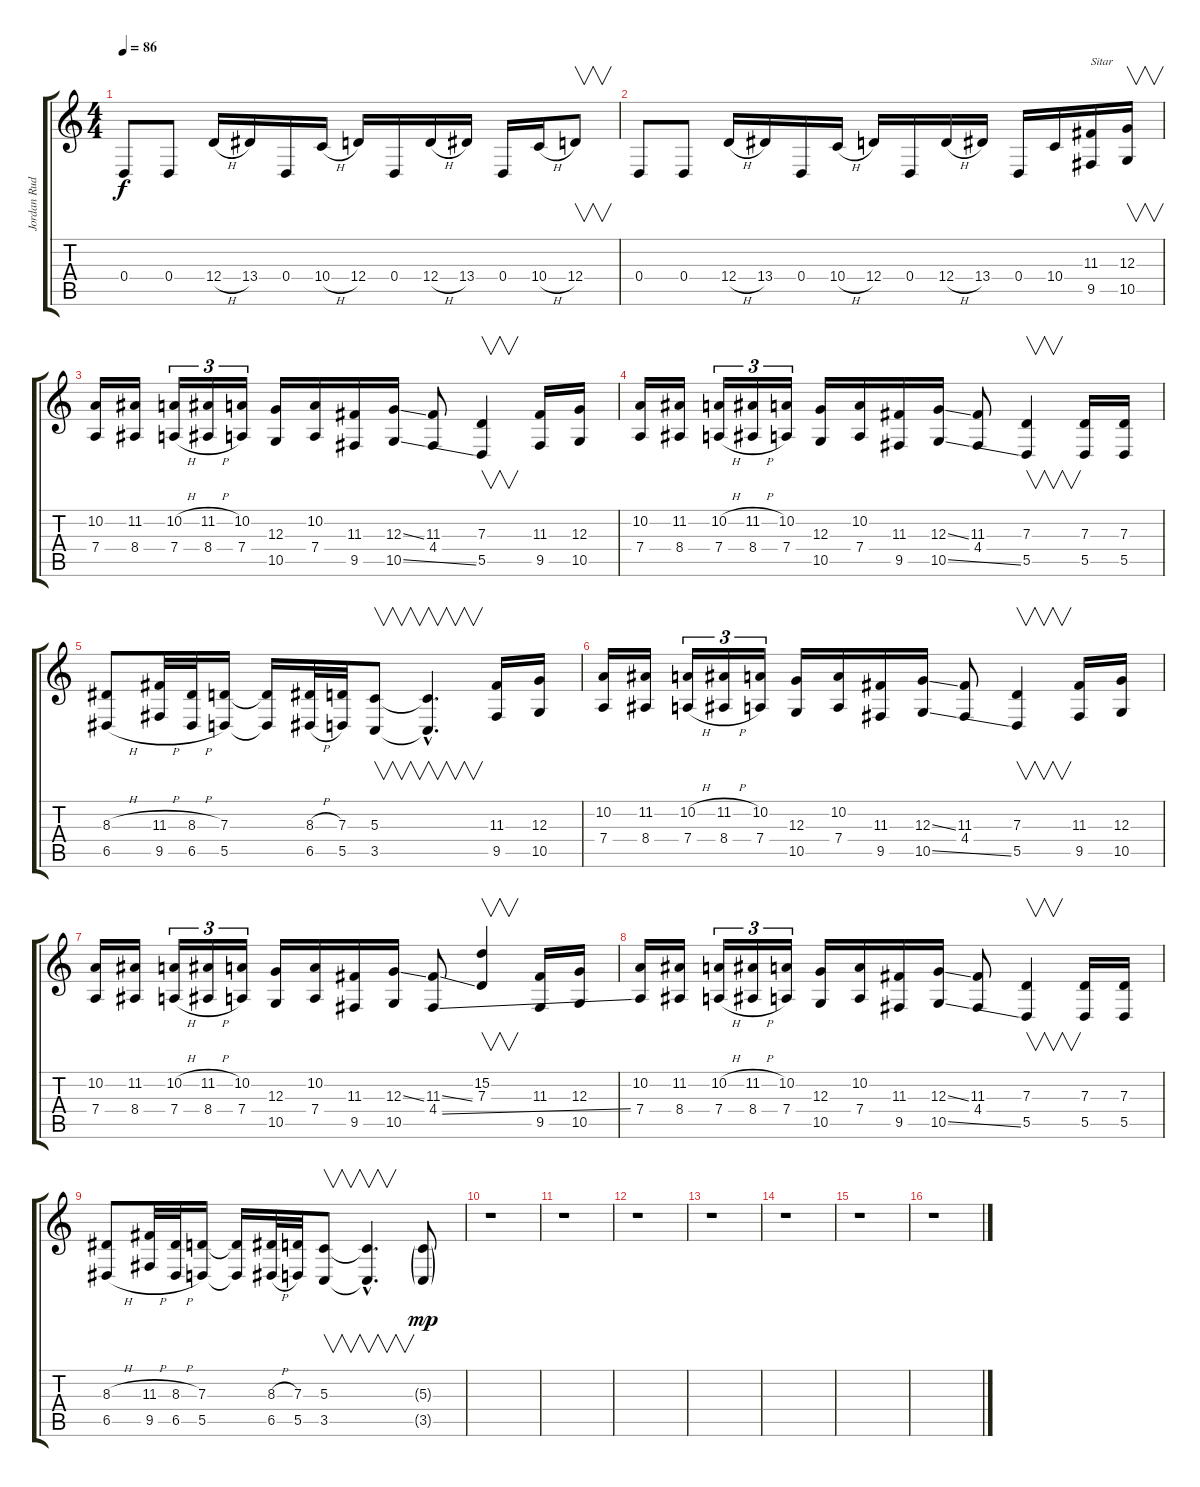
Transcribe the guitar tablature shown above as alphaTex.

\track ("Jordan Rudess - Keyboard" "Jordan Rud") {instrument stringensemble1}
\staff {score tabs}
\tuning (E4 B3 G3 D3 A2 E2) {hide}
\ts (4 4)
\tempo 86
\clef g2
\ks c
0.4.8{dy f} 0.4.8 12.4{h}.16 13.4.16 0.4.16 10.4{h}.16 12.4.16 0.4.16 12.4{h}.16 13.4.16 0.4.16 10.4{h}.16 12.4.8{v} |
0.4.8 0.4.8 12.4{h}.16 13.4.16 0.4.16 10.4{h}.16 12.4.16 0.4.16 12.4{h}.16 13.4.16 0.4.16 10.4.16 (11.3 9.5).16{txt "Sitar" instrument sitar} (12.3 10.5).16{v} |
(10.2 7.4).16 (11.2 8.4).16 (10.2{h} 7.4{h}).16{tu (3 2)} (11.2{h} 8.4{h}).16{tu (3 2)} (10.2 7.4).16{tu (3 2)} (12.3 10.5).16 (10.2 7.4).16 (11.3 9.5).16 (12.3{ss} 10.5{ss}).16 (11.3 4.4).8 (7.3 5.5).4{v} (11.3 9.5).16 (12.3 10.5).16 |
(10.2 7.4).16 (11.2 8.4).16 (10.2{h} 7.4{h}).16{tu (3 2)} (11.2{h} 8.4{h}).16{tu (3 2)} (10.2 7.4).16{tu (3 2)} (12.3 10.5).16 (10.2 7.4).16 (11.3 9.5).16 (12.3{ss} 10.5{ss}).16 (11.3 4.4).8 (7.3 5.5).4{v} (7.3 5.5).16 (7.3 5.5).16 |
(8.3{h} 6.5{h}).8 (11.3{h} 9.5{h}).32 (8.3{h} 6.5{h}).32 (7.3 5.5).16 (7.3{t} 5.5{t}).16 (8.3{h} 6.5{h}).32 (7.3 5.5).32 (5.3 3.5).8{v} (5.3{hac t} 3.5{hac t}).4{v d} (11.3 9.5).16 (12.3 10.5).16 |
(10.2 7.4).16 (11.2 8.4).16 (10.2{h} 7.4{h}).16{tu (3 2)} (11.2{h} 8.4{h}).16{tu (3 2)} (10.2 7.4).16{tu (3 2)} (12.3 10.5).16 (10.2 7.4).16 (11.3 9.5).16 (12.3{ss} 10.5{ss}).16 (11.3 4.4).8 (7.3 5.5).4{v} (11.3 9.5).16 (12.3 10.5).16 |
(10.2 7.4).16 (11.2 8.4).16 (10.2{h} 7.4{h}).16{tu (3 2)} (11.2{h} 8.4{h}).16{tu (3 2)} (10.2 7.4).16{tu (3 2)} (12.3 10.5).16 (10.2 7.4).16 (11.3 9.5).16 (12.3{ss} 10.5).16 (11.3{ss} 4.4{ss}).8 (15.2 7.3).4{v} (11.3 9.5).16 (12.3 10.5).16 |
(10.2 7.4).16 (11.2 8.4).16 (10.2{h} 7.4{h}).16{tu (3 2)} (11.2{h} 8.4{h}).16{tu (3 2)} (10.2 7.4).16{tu (3 2)} (12.3 10.5).16 (10.2 7.4).16 (11.3 9.5).16 (12.3{ss} 10.5{ss}).16 (11.3 4.4).8 (7.3 5.5).4{v} (7.3 5.5).16 (7.3 5.5).16 |
(8.3{h} 6.5{h}).8 (11.3{h} 9.5{h}).32 (8.3{h} 6.5{h}).32 (7.3 5.5).16 (7.3{t} 5.5{t}).16 (8.3{h} 6.5{h}).32 (7.3 5.5).32 (5.3 3.5).8{v} (5.3{hac t} 3.5{hac t}).4{v d} (5.3{g} 3.5{g}).8{dy mp} |
r.1 |
r.1 |
r.1 |
r.1 |
r.1 |
r.1 |
r.1
